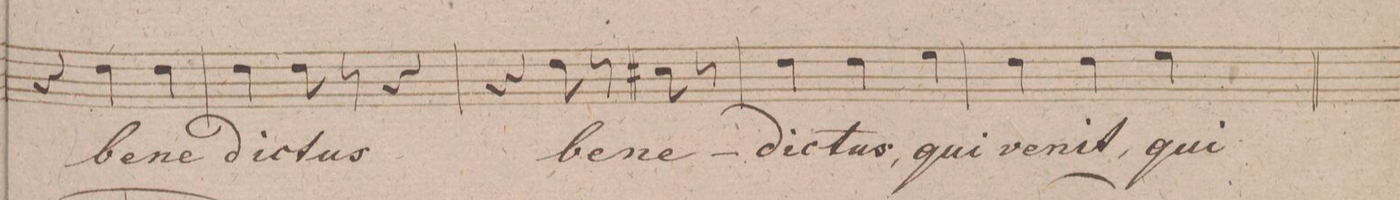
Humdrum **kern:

**kern	**text	**dynam
*I"Alto.	*	*
*clefC3	*	*
*k[f#c#g#]	*	*
*M3/4	*	*
4r	.	.
4e\	be-	.
4e\	-ne-	.
=47	=47	=47
4e\	-dic-	.
8e\	-tus	.
8r	.	.
4r	.	.
=48	=48	=48
4r	.	.
8e\	be-	.
8r	.	.
8d#X\	-ne-	.
8r	.	.
=49	=49	=49
4e\	-dic-	.
4e\	-tus,	.
4f#\	qui	.
=50	=50	=50
4e\	ve-	.
4e\	-nit,	.
4f#\	qui	.
=51	=51	=51
*-	*-	*-
